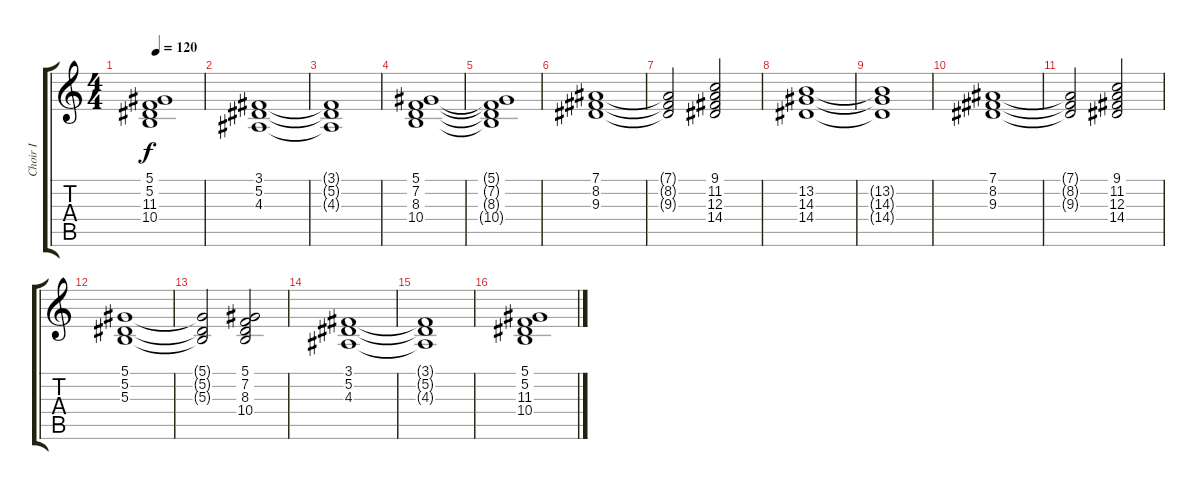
\track ("Choir I" "Choir I") {instrument choiraahs}
\staff {score tabs}
\tuning (Eb4 Bb3 Gb3 Db3 Ab2 Eb2) {hide}
\ts (4 4)
\tempo 120
\clef g2
\ks c
(5.1{t} 5.2{t} 11.3{t} 10.4{t}).1{dy f} |
(3.1 5.2 4.3).1 |
(3.1{t} 5.2{t} 4.3{t}).1 |
(5.1 7.2 8.3 10.4).1{volume 10} |
(5.1{t} 7.2{t} 8.3{t} 10.4{t}).1 |
(7.1 8.2 9.3).1 |
(7.1{t} 8.2{t} 9.3{t}).2 (9.1 11.2 12.3 14.4).2 |
(13.2 14.3 14.4).1 |
(13.2{t} 14.3{t} 14.4{t}).1 |
(7.1 8.2 9.3).1{volume 10} |
(7.1{t} 8.2{t} 9.3{t}).2 (9.1 11.2 12.3 14.4).2 |
(5.1 5.2 5.3).1 |
(5.1{t} 5.2{t} 5.3{t}).2 (5.1 7.2 8.3 10.4).2 |
(3.1 5.2 4.3).1{volume 10} |
(3.1{t} 5.2{t} 4.3{t}).1 |
(5.1 5.2 11.3 10.4).1
